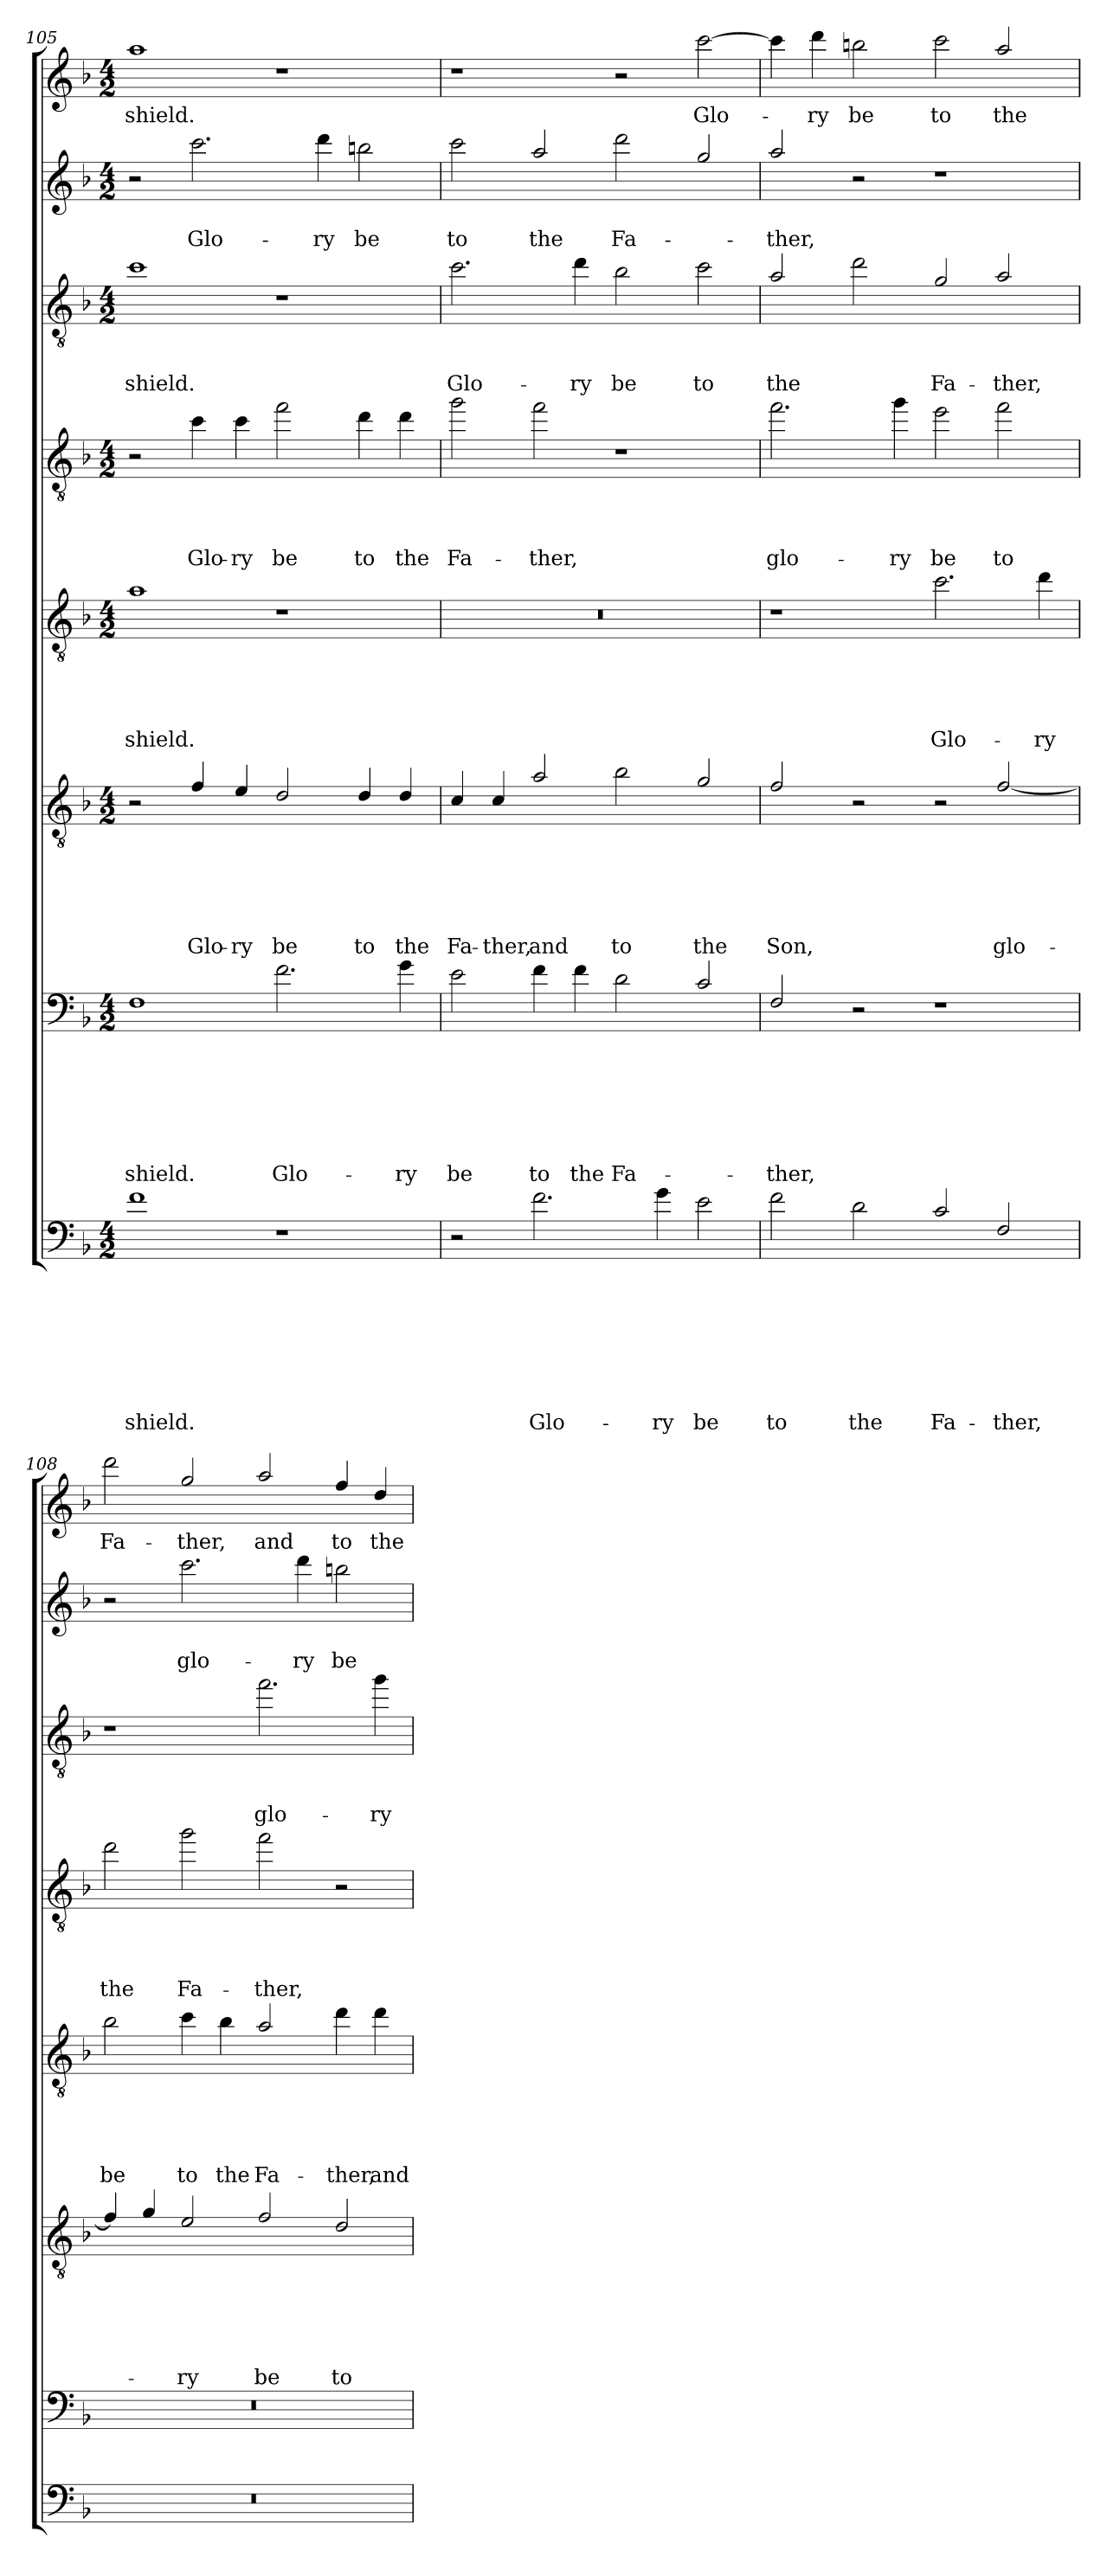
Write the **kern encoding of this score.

**kern	**text	**text	**text	**text	**text	**text	**text	**text	**kern	**text	**text	**text	**text	**text	**text	**text	**kern	**text	**text	**text	**text	**text	**text	**kern	**text	**text	**text	**text	**text	**kern	**text	**text	**text	**text	**kern	**text	**text	**text	**kern	**text	**text	**kern	**text
*part8	*part8	*part8	*part8	*part8	*part8	*part8	*part8	*part8	*part7	*part7	*part7	*part7	*part7	*part7	*part7	*part7	*part6	*part6	*part6	*part6	*part6	*part6	*part6	*part5	*part5	*part5	*part5	*part5	*part5	*part4	*part4	*part4	*part4	*part4	*part3	*part3	*part3	*part3	*part2	*part2	*part2	*part1	*part1
*staff8	*staff8	*staff8	*staff8	*staff8	*staff8	*staff8	*staff8	*staff8	*staff7	*staff7	*staff7	*staff7	*staff7	*staff7	*staff7	*staff7	*staff6	*staff6	*staff6	*staff6	*staff6	*staff6	*staff6	*staff5	*staff5	*staff5	*staff5	*staff5	*staff5	*staff4	*staff4	*staff4	*staff4	*staff4	*staff3	*staff3	*staff3	*staff3	*staff2	*staff2	*staff2	*staff1	*staff1
!!LO:LB:g=z
*clefF4	*	*	*	*	*	*	*	*	*clefF4	*	*	*	*	*	*	*	*clefGv2	*	*	*	*	*	*	*clefGv2	*	*	*	*	*	*clefGv2	*	*	*	*	*clefGv2	*	*	*	*clefG2	*	*	*clefG2	*
*ITrd8c14	*	*	*	*	*	*	*	*	*ITrd8c14	*	*	*	*	*	*	*	*ITrd8c14	*	*	*	*	*	*	*ITrd8c14	*	*	*	*	*	*ITrd8c14	*	*	*	*	*ITrd8c14	*	*	*	*ITrd8c14	*	*	*ITrd8c14	*
*k[b-]	*	*	*	*	*	*	*	*	*k[b-]	*	*	*	*	*	*	*	*k[b-]	*	*	*	*	*	*	*k[b-]	*	*	*	*	*	*k[b-]	*	*	*	*	*k[b-]	*	*	*	*k[b-]	*	*	*k[b-]	*
*F:	*	*	*	*	*	*	*	*	*F:	*	*	*	*	*	*	*	*F:	*	*	*	*	*	*	*F:	*	*	*	*	*	*F:	*	*	*	*	*F:	*	*	*	*F:	*	*	*F:	*
*M4/2	*	*	*	*	*	*	*	*	*M4/2	*	*	*	*	*	*	*	*M4/2	*	*	*	*	*	*	*M4/2	*	*	*	*	*	*M4/2	*	*	*	*	*M4/2	*	*	*	*M4/2	*	*	*M4/2	*
=105	=105	=105	=105	=105	=105	=105	=105	=105	=105	=105	=105	=105	=105	=105	=105	=105	=105	=105	=105	=105	=105	=105	=105	=105	=105	=105	=105	=105	=105	=105	=105	=105	=105	=105	=105	=105	=105	=105	=105	=105	=105	=105	=105
1F	.	.	.	.	.	.	.	shield.	1FF	.	.	.	.	.	.	shield.	2r	.	.	.	.	.	.	1A	.	.	.	.	shield.	2r	.	.	.	.	1c	.	.	shield.	2r	.	.	1a	shield.
.	.	.	.	.	.	.	.	.	.	.	.	.	.	.	.	.	4F/	.	.	.	.	.	Glo-	.	.	.	.	.	.	4c\	.	.	.	Glo-	.	.	.	.	2.cc\	.	Glo-	.	.
.	.	.	.	.	.	.	.	.	.	.	.	.	.	.	.	.	4E/	.	.	.	.	.	-ry	.	.	.	.	.	.	4c\	.	.	.	-ry	.	.	.	.	.	.	.	.	.
1r	.	.	.	.	.	.	.	.	2.F\	.	.	.	.	.	.	Glo-	2D/	.	.	.	.	.	be	1r	.	.	.	.	.	2f\	.	.	.	be	1r	.	.	.	.	.	.	1r	.
.	.	.	.	.	.	.	.	.	.	.	.	.	.	.	.	.	.	.	.	.	.	.	.	.	.	.	.	.	.	.	.	.	.	.	.	.	.	.	4dd\	.	-ry	.	.
.	.	.	.	.	.	.	.	.	.	.	.	.	.	.	.	.	4D/	.	.	.	.	.	to	.	.	.	.	.	.	4d\	.	.	.	to	.	.	.	.	2bn\	.	be	.	.
.	.	.	.	.	.	.	.	.	4G\	.	.	.	.	.	.	-ry	4D/	.	.	.	.	.	the	.	.	.	.	.	.	4d\	.	.	.	the	.	.	.	.	.	.	.	.	.
=106	=106	=106	=106	=106	=106	=106	=106	=106	=106	=106	=106	=106	=106	=106	=106	=106	=106	=106	=106	=106	=106	=106	=106	=106	=106	=106	=106	=106	=106	=106	=106	=106	=106	=106	=106	=106	=106	=106	=106	=106	=106	=106	=106
2r	.	.	.	.	.	.	.	.	2E\	.	.	.	.	.	.	be	4C/	.	.	.	.	.	Fa-	0r	.	.	.	.	.	2g\	.	.	.	Fa-	2.c\	.	.	Glo-	2cc\	.	to	1r	.
.	.	.	.	.	.	.	.	.	.	.	.	.	.	.	.	.	4C/	.	.	.	.	.	-ther,	.	.	.	.	.	.	.	.	.	.	.	.	.	.	.	.	.	.	.	.
2.F\	.	.	.	.	.	.	.	Glo-	4F\	.	.	.	.	.	.	to	2A/	.	.	.	.	.	and	.	.	.	.	.	.	2f\	.	.	.	-ther,	.	.	.	.	2a/	.	the	.	.
.	.	.	.	.	.	.	.	.	4F\	.	.	.	.	.	.	the	.	.	.	.	.	.	.	.	.	.	.	.	.	.	.	.	.	.	4d\	.	.	-ry	.	.	.	.	.
.	.	.	.	.	.	.	.	.	2D\	.	.	.	.	.	.	Fa-	2B-\	.	.	.	.	.	to	.	.	.	.	.	.	1r	.	.	.	.	2B-\	.	.	be	2dd\	.	Fa-	2r	.
4G\	.	.	.	.	.	.	.	-ry	.	.	.	.	.	.	.	.	.	.	.	.	.	.	.	.	.	.	.	.	.	.	.	.	.	.	.	.	.	.	.	.	.	.	.
2E\	.	.	.	.	.	.	.	be	2C/	.	.	.	.	.	.	.	2G/	.	.	.	.	.	the	.	.	.	.	.	.	.	.	.	.	.	2c\	.	.	to	2g/	.	.	[2cc\	Glo-
=107	=107	=107	=107	=107	=107	=107	=107	=107	=107	=107	=107	=107	=107	=107	=107	=107	=107	=107	=107	=107	=107	=107	=107	=107	=107	=107	=107	=107	=107	=107	=107	=107	=107	=107	=107	=107	=107	=107	=107	=107	=107	=107	=107
2F\	.	.	.	.	.	.	.	to	2FF/	.	.	.	.	.	.	-ther,	2F/	.	.	.	.	.	Son,	1r	.	.	.	.	.	2.f\	.	.	.	glo-	2A/	.	.	the	2a/	.	-ther,	4cc\]	.
.	.	.	.	.	.	.	.	.	.	.	.	.	.	.	.	.	.	.	.	.	.	.	.	.	.	.	.	.	.	.	.	.	.	.	.	.	.	.	.	.	.	4dd\	-ry
2D\	.	.	.	.	.	.	.	the	2r	.	.	.	.	.	.	.	2r	.	.	.	.	.	.	.	.	.	.	.	.	.	.	.	.	.	2d\	.	.	.	2r	.	.	2bn\	be
.	.	.	.	.	.	.	.	.	.	.	.	.	.	.	.	.	.	.	.	.	.	.	.	.	.	.	.	.	.	4g\	.	.	.	-ry	.	.	.	.	.	.	.	.	.
2C/	.	.	.	.	.	.	.	Fa-	1r	.	.	.	.	.	.	.	2r	.	.	.	.	.	.	2.c\	.	.	.	.	Glo-	2e\	.	.	.	be	2G/	.	.	Fa-	1r	.	.	2cc\	to
2FF/	.	.	.	.	.	.	.	-ther,	.	.	.	.	.	.	.	.	[2F/	.	.	.	.	.	glo-	.	.	.	.	.	.	2f\	.	.	.	to	2A/	.	.	-ther,	.	.	.	2a/	the
.	.	.	.	.	.	.	.	.	.	.	.	.	.	.	.	.	.	.	.	.	.	.	.	4d\	.	.	.	.	-ry	.	.	.	.	.	.	.	.	.	.	.	.	.	.
=108	=108	=108	=108	=108	=108	=108	=108	=108	=108	=108	=108	=108	=108	=108	=108	=108	=108	=108	=108	=108	=108	=108	=108	=108	=108	=108	=108	=108	=108	=108	=108	=108	=108	=108	=108	=108	=108	=108	=108	=108	=108	=108	=108
0r	.	.	.	.	.	.	.	.	0r	.	.	.	.	.	.	.	4F/]	.	.	.	.	.	.	2B-\	.	.	.	.	be	2d\	.	.	.	the	1r	.	.	.	2r	.	.	2dd\	Fa-
.	.	.	.	.	.	.	.	.	.	.	.	.	.	.	.	.	4G/	.	.	.	.	.	.	.	.	.	.	.	.	.	.	.	.	.	.	.	.	.	.	.	.	.	.
.	.	.	.	.	.	.	.	.	.	.	.	.	.	.	.	.	2E/	.	.	.	.	.	-ry	4c\	.	.	.	.	to	2g\	.	.	.	Fa-	.	.	.	.	2.cc\	.	glo-	2g/	-ther,
.	.	.	.	.	.	.	.	.	.	.	.	.	.	.	.	.	.	.	.	.	.	.	.	4B-\	.	.	.	.	the	.	.	.	.	.	.	.	.	.	.	.	.	.	.
.	.	.	.	.	.	.	.	.	.	.	.	.	.	.	.	.	2F/	.	.	.	.	.	be	2A/	.	.	.	.	Fa-	2f\	.	.	.	-ther,	2.f\	.	.	glo-	.	.	.	2a/	and
.	.	.	.	.	.	.	.	.	.	.	.	.	.	.	.	.	.	.	.	.	.	.	.	.	.	.	.	.	.	.	.	.	.	.	.	.	.	.	4dd\	.	-ry	.	.
.	.	.	.	.	.	.	.	.	.	.	.	.	.	.	.	.	2D/	.	.	.	.	.	to	4d\	.	.	.	.	-ther,	2r	.	.	.	.	.	.	.	.	2bn\	.	be	4f/	to
.	.	.	.	.	.	.	.	.	.	.	.	.	.	.	.	.	.	.	.	.	.	.	.	4d\	.	.	.	.	and	.	.	.	.	.	4g\	.	.	-ry	.	.	.	4d/	the
=	=	=	=	=	=	=	=	=	=	=	=	=	=	=	=	=	=	=	=	=	=	=	=	=	=	=	=	=	=	=	=	=	=	=	=	=	=	=	=	=	=	=	=
*-	*-	*-	*-	*-	*-	*-	*-	*-	*-	*-	*-	*-	*-	*-	*-	*-	*-	*-	*-	*-	*-	*-	*-	*-	*-	*-	*-	*-	*-	*-	*-	*-	*-	*-	*-	*-	*-	*-	*-	*-	*-	*-	*-
